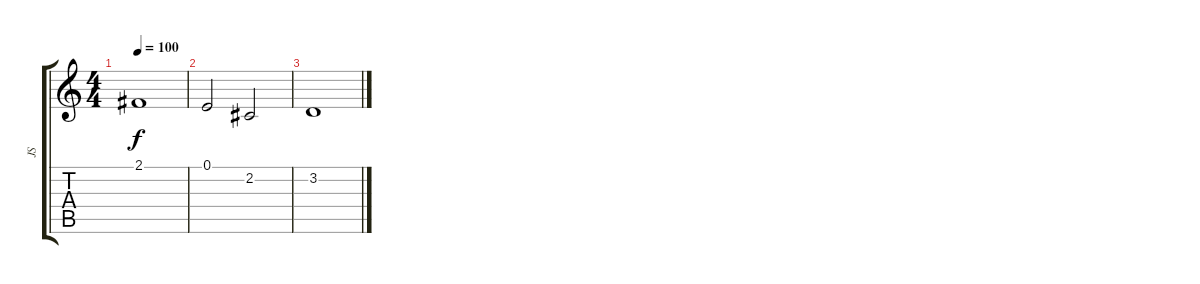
\track ("JS" "JS") {instrument violin}
\staff {score tabs}
\tuning (E4 B3 G3 D3 A2 E2) {hide}
\ts (4 4)
\tempo 100
\clef g2
\ks c
2.1.1{dy f} |
0.1.2 2.2.2 |
3.2.1
